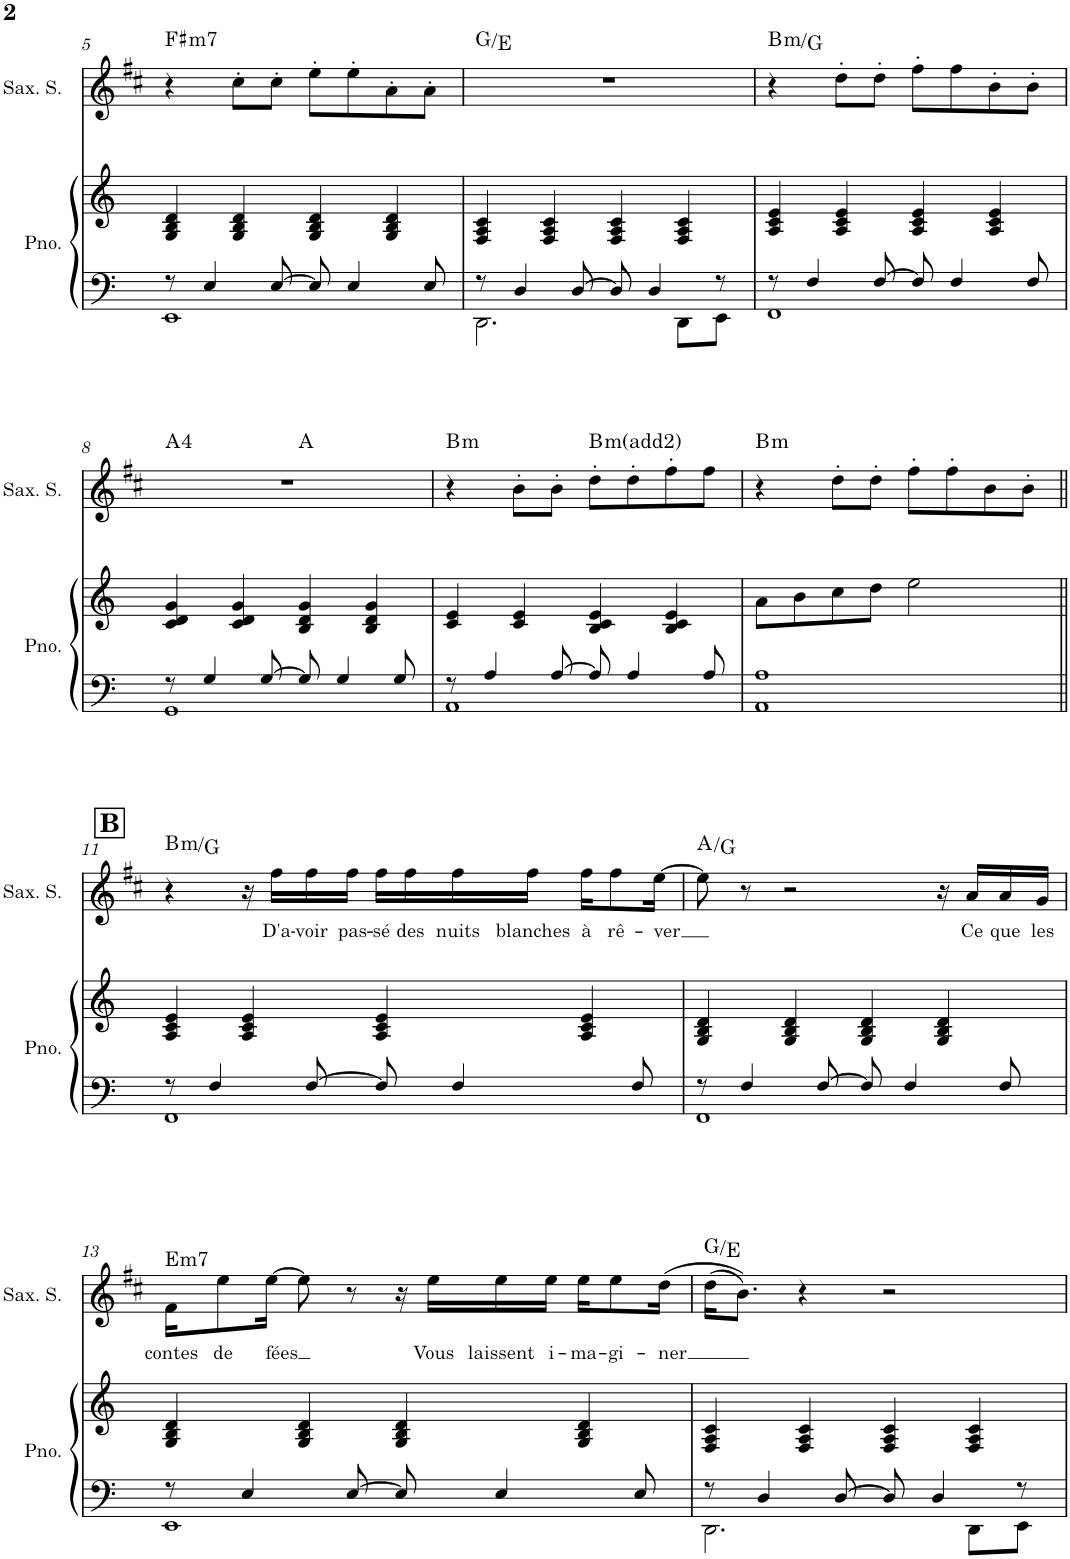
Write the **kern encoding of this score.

**kern	**kern	**kern	**text	**harte
*part2	*part2	*part1	*part1	*part1
*staff3	*staff2	*staff1	*staff1	*
*I"Piano	*	*I"Saxophone soprano	*	*
*I'Pno.	*	*I'Sax. S.	*	*
*clefG2	*clefG2	*clefG2	*	*
*	*	*Trd1c2	*	*
*k[]	*k[]	*k[f#c#]	*	*
*M4/4	*M4/4	*M4/4	*	*
=4	=4	=4	=4	=4
*^	*	*	*	*
8r	1FF	4G/ 4B/ 4d/	1r	.	A:maj
4F/	.	.	.	.	.
.	.	4G/ 4B/ 4d/	.	.	.
[8F/	.	.	.	.	.
8F/]	.	4G/ 4B/ 4d/	.	.	.
4F/	.	.	.	.	.
.	.	4G/ 4B/ 4d/	.	.	.
8F/	.	.	.	.	.
!!LO:PB:g=z
=5	=5	=5	=5	=5	=5
!	!	!	!	!	!LO:H:kt=m7
8r	1EE	4G/ 4B/ 4d/	4r	.	F#:min7
4E/	.	.	.	.	.
.	.	4G/ 4B/ 4d/	8cc#'\L	.	.
[8E/	.	.	8cc#'\J	.	.
8E/]	.	4G/ 4B/ 4d/	8ee'\L	.	.
4E/	.	.	8ee'\	.	.
.	.	4G/ 4B/ 4d/	8a'\	.	.
8E/	.	.	8a'\J	.	.
=6	=6	=6	=6	=6	=6
8r	2.DD\	4F/ 4A/ 4c/	1r	.	G:maj/6
4D/	.	.	.	.	.
.	.	4F/ 4A/ 4c/	.	.	.
[8D/	.	.	.	.	.
8D/]	.	4F/ 4A/ 4c/	.	.	.
4D/	.	.	.	.	.
.	8DD\L	4F/ 4A/ 4c/	.	.	.
8r	8EE\J	.	.	.	.
=7	=7	=7	=7	=7	=7
!	!	!	!	!	!LO:H:kt=m
8r	1FF	4A/ 4c/ 4e/	4r	.	B:min/b6
4F/	.	.	.	.	.
.	.	4A/ 4c/ 4e/	8dd'\L	.	.
[8F/	.	.	8dd'\J	.	.
8F/]	.	4A/ 4c/ 4e/	8ff#'\L	.	.
4F/	.	.	8ff#\	.	.
.	.	4A/ 4c/ 4e/	8b'\	.	.
8F/	.	.	8b'\J	.	.
!!LO:LB:g=z
=8	=8	=8	=8	=8	=8
*	*	*	*^	*	*
8r	1GG	4c/ 4d/ 4g/	1r	2ryy	.	A:maj(4)
4G/	.	.	.	.	.	.
.	.	4c/ 4d/ 4g/	.	.	.	.
[8G/	.	.	.	.	.	.
8G/]	.	4B/ 4d/ 4g/	.	2ryy	.	A:maj
4G/	.	.	.	.	.	.
.	.	4B/ 4d/ 4g/	.	.	.	.
8G/	.	.	.	.	.	.
=9	=9	=9	=9	=9	=9	=9
!	!	!	!	!	!	!LO:H:kt=m
*	*	*	*v	*v	*	*
8r	1AA	4c/ 4e/	4r	.	B:min
4A/	.	.	.	.	.
.	.	4c/ 4e/	8b'\L	.	.
[8A/	.	.	8b'\J	.	.
!	!	!	!	!	!LO:H:kt=m
8A/]	.	4B/ 4c/ 4e/	8dd'\L	.	B:min(2)
4A/	.	.	8dd'\	.	.
.	.	4B/ 4c/ 4e/	8ff#'\	.	.
8A/	.	.	8ff#\J	.	.
*v	*v	*	*	*	*
=10	=10	=10	=10	=10
!	!	!	!	!LO:H:kt=m
1AA 1A	8a\L	4r	.	B:min
.	8b\	.	.	.
.	8cc\	8dd'\L	.	.
.	8dd\J	8dd'\J	.	.
.	2ee\	8ff#'\L	.	.
.	.	8ff#'\	.	.
.	.	8b\	.	.
.	.	8b'\J	.	.
!!LO:LB:g=z
!!LO:REH:place=s1:a:B:cj:fs=14:t=B
=11||	=11||	=11||	=11||	=11||
*^	*	*	*	*
!	!	!	!	!	!LO:H:kt=m
8r	1FF	4A/ 4c/ 4e/	4r	.	B:min/b6
4F/	.	.	.	.	.
.	.	4A/ 4c/ 4e/	16r	.	.
!	!	!	!	!LO:LY:b	!
.	.	.	16ff#\LL	D'a-	.
!	!	!	!	!LO:LY:b	!
[8F/	.	.	16ff#\	-voir	.
!	!	!	!	!LO:LY:b	!
.	.	.	16ff#\JJ	pas-	.
!	!	!	!	!LO:LY:b	!
8F/]	.	4A/ 4c/ 4e/	16ff#\LL	-sé	.
!	!	!	!	!LO:LY:b	!
.	.	.	16ff#\	des	.
!	!	!	!	!LO:LY:b	!
4F/	.	.	16ff#\	nuits	.
!	!	!	!	!LO:LY:b	!
.	.	.	16ff#\JJ	blanches	.
!	!	!	!	!LO:LY:b	!
.	.	4A/ 4c/ 4e/	16ff#\KL	à	.
!	!	!	!	!LO:LY:b	!
.	.	.	8ff#\	rê-	.
8F/	.	.	.	.	.
!	!	!	!	!LO:LY:b	!
.	.	.	[16ee\Jk	-ver	.
=12	=12	=12	=12	=12	=12
8r	1FF	4G/ 4B/ 4d/	8ee\]	.	A:maj/b7
4F/	.	.	8r	.	.
.	.	4G/ 4B/ 4d/	2r	.	.
[8F/	.	.	.	.	.
8F/]	.	4G/ 4B/ 4d/	.	.	.
4F/	.	.	.	.	.
.	.	4G/ 4B/ 4d/	16r	.	.
!	!	!	!	!LO:LY:b	!
.	.	.	16a/LL	Ce	.
!	!	!	!	!LO:LY:b	!
8F/	.	.	16a/	que	.
!	!	!	!	!LO:LY:b	!
.	.	.	16g/JJ	les	.
!!LO:LB:g=z
=13	=13	=13	=13	=13	=13
!	!	!	!LO:TX:a:t=Em7	!	!
!	!	!	!	!LO:LY:b	!
8r	1EE	4G/ 4B/ 4d/	16f#\KL	contes	.
!	!	!	!	!LO:LY:b	!
.	.	.	8ee\	de	.
4E/	.	.	.	.	.
!	!	!	!	!LO:LY:b	!
.	.	.	[16ee\Jk	fées	.
.	.	4G/ 4B/ 4d/	8ee\]	.	.
[8E/	.	.	8r	.	.
8E/]	.	4G/ 4B/ 4d/	16r	.	.
!	!	!	!	!LO:LY:b	!
.	.	.	16ee\LL	Vous	.
!	!	!	!	!LO:LY:b	!
4E/	.	.	16ee\	laissent	.
!	!	!	!	!LO:LY:b	!
.	.	.	16ee\JJ	i-	.
!	!	!	!	!LO:LY:b	!
.	.	4G/ 4B/ 4d/	16ee\KL	-ma-	.
!	!	!	!	!LO:LY:b	!
.	.	.	8ee\	-gi-	.
8E/	.	.	.	.	.
!	!	!	!	!LO:LY:b	!
.	.	.	16dd\Jk	-ner	.
*v	*v	*	*	*	*
=	=	=	=	=
*-	*-	*-	*-	*-
